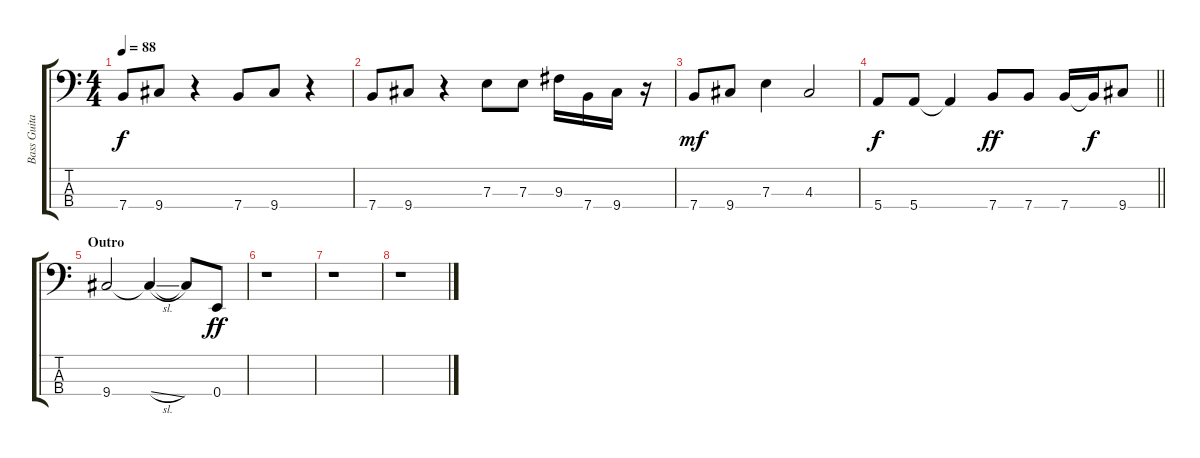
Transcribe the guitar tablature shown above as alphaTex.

\track ("Bass Guitar" "Bass Guita") {instrument electricbassfinger}
\staff {score tabs}
\tuning (G2 D2 A1 E1) {hide}
\ts (4 4)
\tempo 88
\clef f4
\ks c
7.4.8{dy f} 9.4.8 r.4 7.4.8 9.4.8 r.4 |
7.4.8 9.4.8 r.4 7.3.8 7.3.8 9.3.16 7.4.16 9.4.16 r.16 |
7.4.8{dy mf} 9.4.8 7.3.4 4.3.2 |
\barLineRight lightlight
5.4.8{dy f} 5.4.8 5.4{t}.4 7.4.8{dy ff} 7.4.8 7.4.16 7.4{t}.16{dy f} 9.4.8 |
\section ("" "Outro")
9.4.2{volume 14} 9.4{sl t}.4 9.4{t}.8 0.4.8{dy ff} |
r.1 |
r.1 |
r.1
